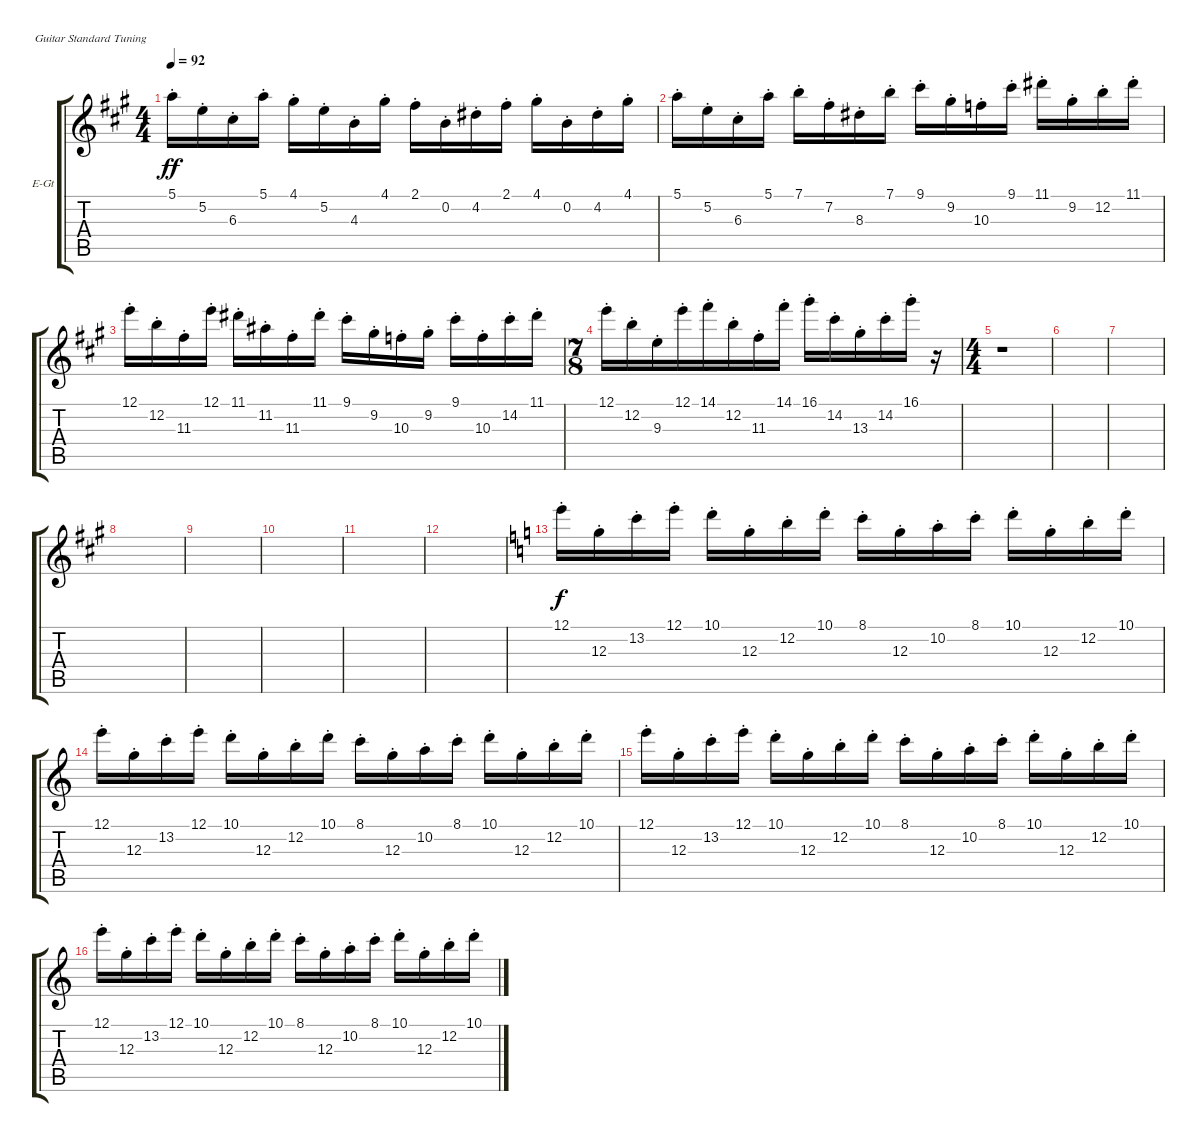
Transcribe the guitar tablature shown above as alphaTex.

\defaultSystemsLayout 4
\bracketExtendMode groupsimilarinstruments
\firstSystemTrackNameOrientation horizontal
\otherSystemsTrackNameOrientation horizontal
\track ("Organ (Banks)" "E-Gt") {instrument electricguitarclean}
\staff {score tabs}
\tuning (E4 B3 G3 D3 A2 E2)
\ts (4 4)
\tempo 92
\clef g2
\ks f#minor
5.1{st}.16{dy ff} 5.2{st}.16 6.3{st}.16 5.1{st}.16 4.1{st}.16 5.2{st}.16 4.3{st}.16 4.1{st}.16 2.1{st}.16 0.2{st}.16 4.2{st}.16 2.1{st}.16 4.1{st}.16 0.2{st}.16 4.2{st}.16 4.1{st}.16 |
5.1{st}.16 5.2{st}.16 6.3{st}.16 5.1{st}.16 7.1{st}.16 7.2{st}.16 8.3{st}.16 7.1{st}.16 9.1{st}.16 9.2{st}.16 10.3{st}.16 9.1{st}.16 11.1{st}.16 9.2{st}.16 12.2{st}.16 11.1{st}.16 |
12.1{st}.16 12.2{st}.16 11.3{st}.16 12.1{st}.16 11.1{st}.16 11.2{st}.16 11.3{st}.16 11.1{st}.16 9.1{st}.16 9.2{st}.16 10.3{st}.16 9.2{st}.16 9.1{st}.16 10.3{st}.16 14.2{st}.16 11.1{st}.16 |
\ts (7 8)
12.1{st}.16 12.2{st}.16 9.3{st}.16 12.1{st}.16 14.1{st}.16 12.2{st}.16 11.3{st}.16 14.1{st}.16 16.1{st}.16 14.2{st}.16 13.3{st}.16 14.2{st}.16 16.1{st}.16 r.16 |
\ts (4 4)
r.1 |
|
|
|
|
|
|
|
\ks c
12.1{st}.16{dy f} 12.3{st}.16 13.2{st}.16 12.1{st}.16 10.1{st}.16 12.3{st}.16 12.2{st}.16 10.1{st}.16 8.1{st}.16 12.3{st}.16 10.2{st}.16 8.1{st}.16 10.1{st}.16 12.3{st}.16 12.2{st}.16 10.1{st}.16 |
12.1{st}.16 12.3{st}.16 13.2{st}.16 12.1{st}.16 10.1{st}.16 12.3{st}.16 12.2{st}.16 10.1{st}.16 8.1{st}.16 12.3{st}.16 10.2{st}.16 8.1{st}.16 10.1{st}.16 12.3{st}.16 12.2{st}.16 10.1{st}.16 |
12.1{st}.16 12.3{st}.16 13.2{st}.16 12.1{st}.16 10.1{st}.16 12.3{st}.16 12.2{st}.16 10.1{st}.16 8.1{st}.16 12.3{st}.16 10.2{st}.16 8.1{st}.16 10.1{st}.16 12.3{st}.16 12.2{st}.16 10.1{st}.16 |
12.1{st}.16 12.3{st}.16 13.2{st}.16 12.1{st}.16 10.1{st}.16 12.3{st}.16 12.2{st}.16 10.1{st}.16 8.1{st}.16 12.3{st}.16 10.2{st}.16 8.1{st}.16 10.1{st}.16 12.3{st}.16 12.2{st}.16 10.1{st}.16
